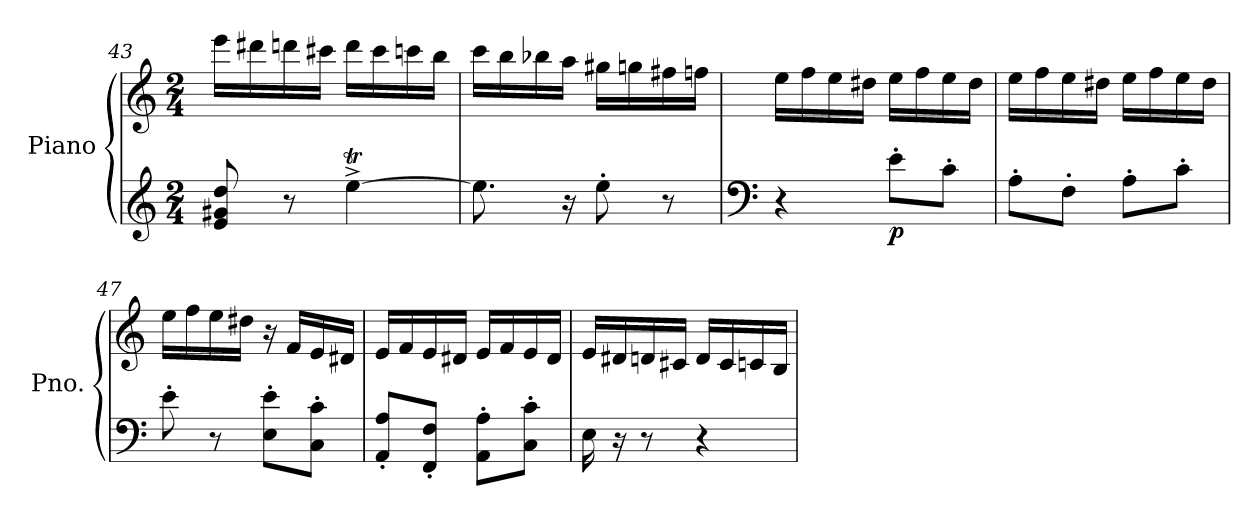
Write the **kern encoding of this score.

**kern	**kern	**dynam
*part1	*part1	*part1
*staff2	*staff1	*staff1/2
*I"Piano	*	*
*I'Pno.	*	*
*clefG2	*clefG2	*
*k[]	*k[]	*
*M2/4	*M2/4	*
=43	=43	=43
8e/ 8g#X/ 8dd/	16eee\LL	.
.	16ddd#X\	.
8r	16dddn\	.
.	16ccc#X\JJ	.
[4eet^\	16ddd\LL	.
.	16ccc#\	.
.	16cccn\	.
.	16bb\JJ	.
=44	=44	=44
8.ee\]	16ccc\LL	.
.	16bb\	.
.	16bb-X\	.
16r	16aa\JJ	.
8ee'\	16gg#X\LL	.
.	16ggn\	.
8r	16ff#X\	.
.	16ffn\JJ	.
!!LO:PB:g=z
=45	=45	=45
*clefF4	*	*
4r	16ee\LL	.
.	16ff\	.
.	16ee\	.
.	16dd#X\JJ	.
!	!	!LO:DY:b=2
8e'\L	16ee\LL	p
.	16ff\	.
8c'\J	16ee\	.
.	16dd#\JJ	.
=46	=46	=46
8A'\L	16ee\LL	.
.	16ff\	.
8F'\J	16ee\	.
.	16dd#X\JJ	.
8A'\L	16ee\LL	.
.	16ff\	.
8c'\J	16ee\	.
.	16dd#\JJ	.
=47	=47	=47
8e'\	16ee\LL	.
.	16ff\	.
8r	16ee\	.
.	16dd#X\JJ	.
8E\' 8e\'L	16r	.
.	16f/LL	.
8C\' 8c\'J	16e/	.
.	16d#X/JJ	.
=48	=48	=48
8AA/' 8A/'L	16e/LL	.
.	16f/	.
8FF/' 8F/'J	16e/	.
.	16d#X/JJ	.
8AA\' 8A\'L	16e/LL	.
.	16f/	.
8C\' 8c\'J	16e/	.
.	16d#/JJ	.
!!LO:LB:g=z
=49	=49	=49
16E\	16e/LL	.
16r	16d#X/	.
8r	16dn/	.
.	16c#X/JJ	.
4r	16d/LL	.
.	16c#/	.
.	16cn/	.
.	16B/JJ	.
=	=	=
*-	*-	*-
